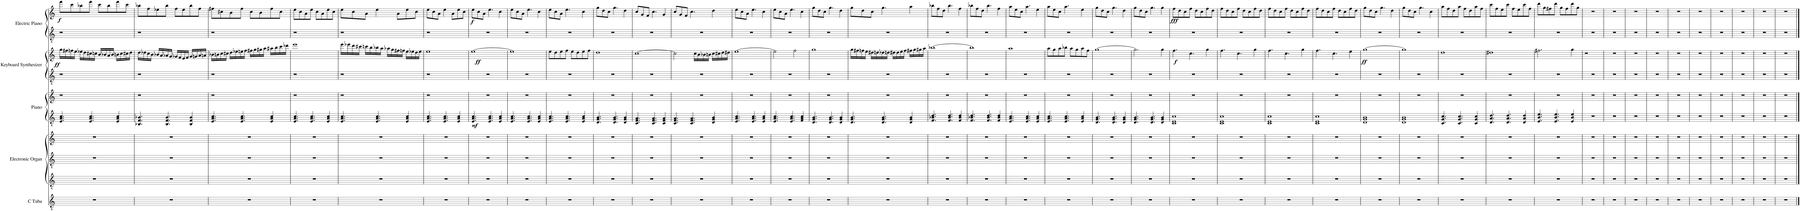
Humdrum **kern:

**kern	**kern	**kern	**kern	**kern	**kern	**dynam	**kern	**kern	**dynam	**kern	**kern	**dynam
*part5	*part4	*part4	*part4	*part3	*part3	*part3	*part2	*part2	*part2	*part1	*part1	*part1
*staff10	*staff9	*staff8	*staff7	*staff6	*staff5	*staff5/6	*staff4	*staff3	*staff3/4	*staff2	*staff1	*staff1/2
*I"C Tuba	*I"Electronic Organ	*	*	*I"Piano	*	*	*I"Keyboard Synthesizer	*	*	*I"Electric Piano	*	*
*I'C Tu.	*I'Et. Org.	*	*	*I'Pno.	*	*	*I'Synth.	*	*	*I'El. Pno.	*	*
*clefGv2	*clefGv2	*clefGv2	*clefG2	*clefGv2	*clefG2	*	*clefGv2	*clefG2	*	*clefGv2	*clefG2	*
*k[]	*k[]	*k[]	*k[]	*k[]	*k[]	*	*k[]	*k[]	*	*k[]	*k[]	*
=1	=1	=1	=1	=1	=1	=1	=1	=1	=1	=1	=1	=1
!	!	!	!	!	!	!	!	!	!LO:DY:b	!	!	!LO:DY:b
1r	1r	1r	1r	4.E/ 4.A/ 4.c/	1r	.	1r	16gg\LL	ff	1r	8fff\L	f
.	.	.	.	.	.	.	.	16ff#X\	.	.	.	.
.	.	.	.	.	.	.	.	16ffn\	.	.	8ccc\	.
.	.	.	.	.	.	.	.	16ee\JJ	.	.	.	.
.	.	.	.	.	.	.	.	16ee-X\LL	.	.	8bb-X\	.
.	.	.	.	.	.	.	.	16dd\	.	.	.	.
.	.	.	.	4.E/ 4.A/ 4.c/	.	.	.	16cc#X\	.	.	8fff\J	.
.	.	.	.	.	.	.	.	16ccn\JJ	.	.	.	.
.	.	.	.	.	.	.	.	16b/LL	.	.	8ccc\L	.
.	.	.	.	.	.	.	.	16b-X/	.	.	.	.
.	.	.	.	.	.	.	.	16a/	.	.	8bb-\	.
.	.	.	.	.	.	.	.	16b-/JJ	.	.	.	.
.	.	.	.	4E/ 4A/ 4c/	.	.	.	16bn\LL	.	.	8fff\	.
.	.	.	.	.	.	.	.	16cc\	.	.	.	.
.	.	.	.	.	.	.	.	16cc#X\	.	.	8ccc\J	.
.	.	.	.	.	.	.	.	16dd\JJ	.	.	.	.
=2	=2	=2	=2	=2	=2	=2	=2	=2	=2	=2	=2	=2
1r	1r	1r	1r	4.BB-X/ 4.F/ 4.B-X/	1r	.	1r	16dd\LL	.	1r	8bb-X\L	.
.	.	.	.	.	.	.	.	16dd-X\	.	.	.	.
.	.	.	.	.	.	.	.	16cc\	.	.	8ff\	.
.	.	.	.	.	.	.	.	16b\JJ	.	.	.	.
.	.	.	.	.	.	.	.	16b-X/LL	.	.	8ee-X\	.
.	.	.	.	.	.	.	.	16a/	.	.	.	.
.	.	.	.	4.BB-/ 4.F/ 4.B-/	.	.	.	16a-X/	.	.	8bb-\J	.
.	.	.	.	.	.	.	.	16g/JJ	.	.	.	.
.	.	.	.	.	.	.	.	16g-X/LL	.	.	8ff\L	.
.	.	.	.	.	.	.	.	16f/	.	.	.	.
.	.	.	.	.	.	.	.	16e/	.	.	8ee-\	.
.	.	.	.	.	.	.	.	16f/JJ	.	.	.	.
.	.	.	.	4BB-/ 4F/ 4B-/	.	.	.	16g-/LL	.	.	8bb-\	.
.	.	.	.	.	.	.	.	16gn/	.	.	.	.
.	.	.	.	.	.	.	.	16a-/	.	.	8ff\J	.
.	.	.	.	.	.	.	.	16an/JJ	.	.	.	.
=3	=3	=3	=3	=3	=3	=3	=3	=3	=3	=3	=3	=3
1r	1r	1r	1r	4.E/ 4.A/ 4.c/	1r	.	1r	16b-X\LL	.	1r	8ff#X\L	.
.	.	.	.	.	.	.	.	16bn\	.	.	.	.
.	.	.	.	.	.	.	.	16cc\	.	.	8cc#X\	.
.	.	.	.	.	.	.	.	16cc#X\JJ	.	.	.	.
.	.	.	.	.	.	.	.	16dd\LL	.	.	8b\	.
.	.	.	.	.	.	.	.	16ee-X\	.	.	.	.
.	.	.	.	4.E/ 4.A/ 4.c/	.	.	.	16een\	.	.	8ff#\J	.
.	.	.	.	.	.	.	.	16ff\JJ	.	.	.	.
.	.	.	.	.	.	.	.	16ff#X\LL	.	.	8cc#\L	.
.	.	.	.	.	.	.	.	16gg\	.	.	.	.
.	.	.	.	.	.	.	.	16gg#X\	.	.	8b\	.
.	.	.	.	.	.	.	.	16aa\JJ	.	.	.	.
.	.	.	.	4E/ 4A/ 4c/	.	.	.	16aa#X\LL	.	.	8ff#\	.
.	.	.	.	.	.	.	.	16bb\	.	.	.	.
.	.	.	.	.	.	.	.	16ccc\	.	.	8cc#\J	.
.	.	.	.	.	.	.	.	16ddd-X\JJ	.	.	.	.
=4	=4	=4	=4	=4	=4	=4	=4	=4	=4	=4	=4	=4
1r	1r	1r	1r	4.E/ 4.A/ 4.c/	1r	.	1r	1eee	.	1r	8ee\L	.
.	.	.	.	.	.	.	.	.	.	.	8cc\	.
.	.	.	.	.	.	.	.	.	.	.	8a\	.
.	.	.	.	4.E/ 4.A/ 4.c/	.	.	.	.	.	.	8ee\J	.
.	.	.	.	.	.	.	.	.	.	.	8cc\L	.
.	.	.	.	.	.	.	.	.	.	.	8a\	.
.	.	.	.	4E/ 4A/ 4c/	.	.	.	.	.	.	8ee\	.
.	.	.	.	.	.	.	.	.	.	.	8cc\J	.
=5	=5	=5	=5	=5	=5	=5	=5	=5	=5	=5	=5	=5
1r	1r	1r	1r	4.E/ 4.A/ 4.c/	1r	.	1r	16eee\LL	.	1r	8ee\L	.
.	.	.	.	.	.	.	.	16eee-X\	.	.	.	.
.	.	.	.	.	.	.	.	16ddd\	.	.	8cc\	.
.	.	.	.	.	.	.	.	16ccc#X\JJ	.	.	.	.
.	.	.	.	.	.	.	.	16cccn\LL	.	.	8a\J	.
.	.	.	.	.	.	.	.	16bb\	.	.	.	.
.	.	.	.	4.E/ 4.A/ 4.c/	.	.	.	16bb-X\	.	.	4ee\	.
.	.	.	.	.	.	.	.	16aa\JJ	.	.	.	.
.	.	.	.	.	.	.	.	16aa-X\LL	.	.	.	.
.	.	.	.	.	.	.	.	16gg\	.	.	.	.
.	.	.	.	.	.	.	.	16ff#X\	.	.	8a\L	.
.	.	.	.	.	.	.	.	16ffn\JJ	.	.	.	.
.	.	.	.	4E/ 4A/ 4c/	.	.	.	16ee\LL	.	.	8ee\	.
.	.	.	.	.	.	.	.	16ee-X\	.	.	.	.
.	.	.	.	.	.	.	.	16dd\	.	.	8cc\J	.
.	.	.	.	.	.	.	.	16ee-\JJ	.	.	.	.
=6	=6	=6	=6	=6	=6	=6	=6	=6	=6	=6	=6	=6
1r	1r	1r	1r	4.E/ 4.A/ 4.c/	1r	.	1r	1ee	.	1r	8ee\L	.
.	.	.	.	.	.	.	.	.	.	.	8cc\	.
.	.	.	.	.	.	.	.	.	.	.	8a\J	.
.	.	.	.	4.E/ 4.A/ 4.c/	.	.	.	.	.	.	4ee\	.
.	.	.	.	.	.	.	.	.	.	.	8a\L	.
.	.	.	.	4E/ 4A/ 4c/	.	.	.	.	.	.	8ee\	.
.	.	.	.	.	.	.	.	.	.	.	8cc\J	.
=7	=7	=7	=7	=7	=7	=7	=7	=7	=7	=7	=7	=7
!	!	!	!	!	!	!LO:DY:b=2	!	!	!LO:DY:b	!	!	!LO:DY:b
1r	1r	1r	1r	4.E/ 4.A/ 4.c/	1r	mf	1r	[1ee	ff	1r	8ee\L	f
.	.	.	.	.	.	.	.	.	.	.	8cc\	.
.	.	.	.	.	.	.	.	.	.	.	8a\J	.
.	.	.	.	4.E/ 4.A/ 4.c/	.	.	.	.	.	.	4.ee\	.
.	.	.	.	4E/ 4A/ 4c/	.	.	.	.	.	.	4cc\	.
=8	=8	=8	=8	=8	=8	=8	=8	=8	=8	=8	=8	=8
1r	1r	1r	1r	4.E/ 4.A/ 4.c/	1r	.	1r	1ee]	.	1r	8ee\L	.
.	.	.	.	.	.	.	.	.	.	.	8cc\	.
.	.	.	.	.	.	.	.	.	.	.	8a\J	.
.	.	.	.	4.E/ 4.A/ 4.c/	.	.	.	.	.	.	4.ee\	.
.	.	.	.	4E/ 4A/ 4c/	.	.	.	.	.	.	4cc\	.
=9	=9	=9	=9	=9	=9	=9	=9	=9	=9	=9	=9	=9
1r	1r	1r	1r	4.E/ 4.A/ 4.c/	1r	.	1r	8ee\L	.	1r	8ee\L	.
.	.	.	.	.	.	.	.	8dd\	.	.	8cc\	.
.	.	.	.	.	.	.	.	8ee\	.	.	8a\J	.
.	.	.	.	4.E/ 4.A/ 4.c/	.	.	.	8ff\J	.	.	4.ee\	.
.	.	.	.	.	.	.	.	8ee\L	.	.	.	.
.	.	.	.	.	.	.	.	8dd\	.	.	.	.
.	.	.	.	4E/ 4A/ 4c/	.	.	.	8ee\	.	.	4cc\	.
.	.	.	.	.	.	.	.	8ff\J	.	.	.	.
=10	=10	=10	=10	=10	=10	=10	=10	=10	=10	=10	=10	=10
1r	1r	1r	1r	4.D/ 4.G/ 4.B/	1r	.	1r	1dd	.	1r	8gg\L	.
.	.	.	.	.	.	.	.	.	.	.	8dd\	.
.	.	.	.	.	.	.	.	.	.	.	8cc\J	.
.	.	.	.	4.D/ 4.G/ 4.B/	.	.	.	.	.	.	4.gg\	.
.	.	.	.	4D/ 4G/ 4B/	.	.	.	.	.	.	4dd\	.
=11	=11	=11	=11	=11	=11	=11	=11	=11	=11	=11	=11	=11
1r	1r	1r	1r	4.C/ 4.F/ 4.A/	1r	.	1r	[1cc	.	1r	8cc/L	.
.	.	.	.	.	.	.	.	.	.	.	8g/	.
.	.	.	.	.	.	.	.	.	.	.	8f/J	.
.	.	.	.	4.C/ 4.F/ 4.A/	.	.	.	.	.	.	4.cc\	.
.	.	.	.	4C/ 4F/ 4A/	.	.	.	.	.	.	4g/	.
=12	=12	=12	=12	=12	=12	=12	=12	=12	=12	=12	=12	=12
1r	1r	1r	1r	4.C/ 4.F/ 4.A/	1r	.	1r	2cc\]	.	1r	8cc/L	.
.	.	.	.	.	.	.	.	.	.	.	8g/	.
.	.	.	.	.	.	.	.	.	.	.	8f/J	.
.	.	.	.	4.C/ 4.F/ 4.A/	.	.	.	.	.	.	4.cc\	.
.	.	.	.	.	.	.	.	16cc\LL	.	.	.	.
.	.	.	.	.	.	.	.	16b\	.	.	.	.
.	.	.	.	.	.	.	.	16b-X\	.	.	.	.
.	.	.	.	.	.	.	.	16bn\JJ	.	.	.	.
.	.	.	.	4D/ 4G/ 4B/	.	.	.	16cc\LL	.	.	4dd\	.
.	.	.	.	.	.	.	.	16cc#X\	.	.	.	.
.	.	.	.	.	.	.	.	16dd\	.	.	.	.
.	.	.	.	.	.	.	.	16dd#X\JJ	.	.	.	.
=13	=13	=13	=13	=13	=13	=13	=13	=13	=13	=13	=13	=13
1r	1r	1r	1r	4.E/ 4.A/ 4.c/	1r	.	1r	[1ee	.	1r	8ee\L	.
.	.	.	.	.	.	.	.	.	.	.	8cc\	.
.	.	.	.	.	.	.	.	.	.	.	8a\J	.
.	.	.	.	4.E/ 4.A/ 4.c/	.	.	.	.	.	.	4.ee\	.
.	.	.	.	4E/ 4A/ 4c/	.	.	.	.	.	.	4cc\	.
=14	=14	=14	=14	=14	=14	=14	=14	=14	=14	=14	=14	=14
1r	1r	1r	1r	4.E/ 4.A/ 4.c/	1r	.	1r	2ee\]	.	1r	8ee\L	.
.	.	.	.	.	.	.	.	.	.	.	8cc\	.
.	.	.	.	.	.	.	.	.	.	.	8a\J	.
.	.	.	.	4.E/ 4.A/ 4.c/	.	.	.	.	.	.	4.ee\	.
.	.	.	.	.	.	.	.	2ff\	.	.	.	.
.	.	.	.	4F/ 4A/ 4c/	.	.	.	.	.	.	4cc\	.
=15	=15	=15	=15	=15	=15	=15	=15	=15	=15	=15	=15	=15
1r	1r	1r	1r	4.D/ 4.G/ 4.B/	1r	.	1r	1gg	.	1r	8gg\L	.
.	.	.	.	.	.	.	.	.	.	.	8dd\	.
.	.	.	.	.	.	.	.	.	.	.	8cc\J	.
.	.	.	.	4.D/ 4.G/ 4.B/	.	.	.	.	.	.	4.gg\	.
.	.	.	.	4D/ 4G/ 4B/	.	.	.	.	.	.	4dd\	.
=16	=16	=16	=16	=16	=16	=16	=16	=16	=16	=16	=16	=16
1r	1r	1r	1r	4.D/ 4.G/ 4.B/	1r	.	1r	16gg\LL	.	1r	8gg\L	.
.	.	.	.	.	.	.	.	16ff#X\	.	.	.	.
.	.	.	.	.	.	.	.	16ffn\	.	.	8dd\	.
.	.	.	.	.	.	.	.	16ee\JJ	.	.	.	.
.	.	.	.	.	.	.	.	16dd#X\LL	.	.	8cc\J	.
.	.	.	.	.	.	.	.	16ddn\	.	.	.	.
.	.	.	.	4.D/ 4.G/ 4.B/	.	.	.	16dd-X\	.	.	4.gg\	.
.	.	.	.	.	.	.	.	16ddn\JJ	.	.	.	.
.	.	.	.	.	.	.	.	16dd#X\LL	.	.	.	.
.	.	.	.	.	.	.	.	16dd#\	.	.	.	.
.	.	.	.	.	.	.	.	16ee\	.	.	.	.
.	.	.	.	.	.	.	.	16ff\JJ	.	.	.	.
.	.	.	.	4D/ 4G/ 4B/	.	.	.	16ff#X\LL	.	.	4aa\	.
.	.	.	.	.	.	.	.	16gg\	.	.	.	.
.	.	.	.	.	.	.	.	16gg#X\	.	.	.	.
.	.	.	.	.	.	.	.	16aa\JJ	.	.	.	.
=17	=17	=17	=17	=17	=17	=17	=17	=17	=17	=17	=17	=17
1r	1r	1r	1r	4.F/ 4.B-X/ 4.d/	1r	.	1r	[1bb-X	.	1r	8bb-X\L	.
.	.	.	.	.	.	.	.	.	.	.	8ff\	.
.	.	.	.	.	.	.	.	.	.	.	8dd\J	.
.	.	.	.	4.F/ 4.B-/ 4.d/	.	.	.	.	.	.	4.bb-\	.
.	.	.	.	4F/ 4B-/ 4d/	.	.	.	.	.	.	4ff\	.
=18	=18	=18	=18	=18	=18	=18	=18	=18	=18	=18	=18	=18
1r	1r	1r	1r	4.F/ 4.B-X/ 4.d/	1r	.	1r	1bb-]	.	1r	8bb-X\L	.
.	.	.	.	.	.	.	.	.	.	.	8ff\	.
.	.	.	.	.	.	.	.	.	.	.	8dd\J	.
.	.	.	.	4.F/ 4.B-/ 4.d/	.	.	.	.	.	.	4.bb-\	.
.	.	.	.	4F/ 4B-/ 4d/	.	.	.	.	.	.	4ff\	.
=19	=19	=19	=19	=19	=19	=19	=19	=19	=19	=19	=19	=19
1r	1r	1r	1r	4.E/ 4.A/ 4.c/	1r	.	1r	1aa	.	1r	8aa\L	.
.	.	.	.	.	.	.	.	.	.	.	8ee\	.
.	.	.	.	.	.	.	.	.	.	.	8cc\J	.
.	.	.	.	4.E/ 4.A/ 4.c/	.	.	.	.	.	.	4.aa\	.
.	.	.	.	4E/ 4A/ 4c/	.	.	.	.	.	.	4ee\	.
=20	=20	=20	=20	=20	=20	=20	=20	=20	=20	=20	=20	=20
1r	1r	1r	1r	4.E/ 4.A/ 4.c/	1r	.	1r	8aa\L	.	1r	8aa\L	.
.	.	.	.	.	.	.	.	8gg\	.	.	8ee\	.
.	.	.	.	.	.	.	.	8aa\	.	.	8cc\J	.
.	.	.	.	4.E/ 4.A/ 4.c/	.	.	.	8bb-X\J	.	.	4.aa\	.
.	.	.	.	.	.	.	.	8aa\L	.	.	.	.
.	.	.	.	.	.	.	.	8gg\	.	.	.	.
.	.	.	.	4E/ 4A/ 4c/	.	.	.	8aa\	.	.	4ee\	.
.	.	.	.	.	.	.	.	8ff\J	.	.	.	.
=21	=21	=21	=21	=21	=21	=21	=21	=21	=21	=21	=21	=21
1r	1r	1r	1r	4.D/ 4.G/ 4.B/	1r	.	1r	[1gg	.	1r	8gg\L	.
.	.	.	.	.	.	.	.	.	.	.	8dd\	.
.	.	.	.	.	.	.	.	.	.	.	8cc\J	.
.	.	.	.	4.D/ 4.G/ 4.B/	.	.	.	.	.	.	4.gg\	.
.	.	.	.	4D/ 4G/ 4B/	.	.	.	.	.	.	4dd\	.
=22	=22	=22	=22	=22	=22	=22	=22	=22	=22	=22	=22	=22
1r	1r	1r	1r	4.D/ 4.G/ 4.B/	1r	.	1r	2.gg\]	.	1r	8gg\L	.
.	.	.	.	.	.	.	.	.	.	.	8dd\	.
.	.	.	.	.	.	.	.	.	.	.	8cc\J	.
.	.	.	.	4.D/ 4.G/ 4.B/	.	.	.	.	.	.	4.gg\	.
.	.	.	.	4D/ 4G/ 4B/	.	.	.	4gg\	.	.	4gg\	.
=23	=23	=23	=23	=23	=23	=23	=23	=23	=23	=23	=23	=23
!	!	!	!	!	!	!	!	!	!LO:DY:b	!	!	!LO:DY:b
1r	1r	1r	1r	1C 1E 1c	1r	.	1r	4.ff\	f	1r	8ff\L	fff
.	.	.	.	.	.	.	.	.	.	.	8dd\	.
.	.	.	.	.	.	.	.	.	.	.	8cc\	.
.	.	.	.	.	.	.	.	4.cc\	.	.	8ff\J	.
.	.	.	.	.	.	.	.	.	.	.	8dd\L	.
.	.	.	.	.	.	.	.	.	.	.	8cc\	.
.	.	.	.	.	.	.	.	4gg\	.	.	8ff\	.
.	.	.	.	.	.	.	.	.	.	.	8dd\J	.
=24	=24	=24	=24	=24	=24	=24	=24	=24	=24	=24	=24	=24
1r	1r	1r	1r	1C 1E 1c	1r	.	1r	4.ff\	.	1r	8ff\L	.
.	.	.	.	.	.	.	.	.	.	.	8dd\	.
.	.	.	.	.	.	.	.	.	.	.	8cc\	.
.	.	.	.	.	.	.	.	4.cc\	.	.	8ff\J	.
.	.	.	.	.	.	.	.	.	.	.	8dd\L	.
.	.	.	.	.	.	.	.	.	.	.	8cc\	.
.	.	.	.	.	.	.	.	4gg\	.	.	8ff\	.
.	.	.	.	.	.	.	.	.	.	.	8dd\J	.
=25	=25	=25	=25	=25	=25	=25	=25	=25	=25	=25	=25	=25
1r	1r	1r	1r	1C 1E 1c	1r	.	1r	4.ff\	.	1r	8ff\L	.
.	.	.	.	.	.	.	.	.	.	.	8dd\	.
.	.	.	.	.	.	.	.	.	.	.	8cc\	.
.	.	.	.	.	.	.	.	4.cc\	.	.	8ff\J	.
.	.	.	.	.	.	.	.	.	.	.	8dd\L	.
.	.	.	.	.	.	.	.	.	.	.	8cc\	.
.	.	.	.	.	.	.	.	4gg\	.	.	8ff\	.
.	.	.	.	.	.	.	.	.	.	.	8dd\J	.
=26	=26	=26	=26	=26	=26	=26	=26	=26	=26	=26	=26	=26
1r	1r	1r	1r	1C 1E 1c	1r	.	1r	4.ff\	.	1r	8ff\L	.
.	.	.	.	.	.	.	.	.	.	.	8dd\	.
.	.	.	.	.	.	.	.	.	.	.	8cc\	.
.	.	.	.	.	.	.	.	4.cc\	.	.	8ff\J	.
.	.	.	.	.	.	.	.	.	.	.	8dd\L	.
.	.	.	.	.	.	.	.	.	.	.	8cc\	.
.	.	.	.	.	.	.	.	4ee\	.	.	8ff\	.
.	.	.	.	.	.	.	.	.	.	.	8dd\J	.
=27	=27	=27	=27	=27	=27	=27	=27	=27	=27	=27	=27	=27
!	!	!	!	!	!	!	!	!	!LO:DY:b	!	!	!
1r	1r	1r	1r	1D 1G 1B	1r	.	1r	[1gg	ff	1r	8gg\L	.
.	.	.	.	.	.	.	.	.	.	.	8dd\	.
.	.	.	.	.	.	.	.	.	.	.	8cc\J	.
.	.	.	.	.	.	.	.	.	.	.	4.gg\	.
.	.	.	.	.	.	.	.	.	.	.	4dd\	.
=28	=28	=28	=28	=28	=28	=28	=28	=28	=28	=28	=28	=28
1r	1r	1r	1r	1D 1G 1B	1r	.	1r	1gg]	.	1r	8gg\L	.
.	.	.	.	.	.	.	.	.	.	.	8dd\	.
.	.	.	.	.	.	.	.	.	.	.	8cc\J	.
.	.	.	.	.	.	.	.	.	.	.	4.gg\	.
.	.	.	.	.	.	.	.	.	.	.	4cc\	.
=29	=29	=29	=29	=29	=29	=29	=29	=29	=29	=29	=29	=29
1r	1r	1r	1r	4.C/ 4.G/ 4.c/	1r	.	1r	1dd	.	1r	8aa\L	.
.	.	.	.	.	.	.	.	.	.	.	8ff\	.
.	.	.	.	.	.	.	.	.	.	.	8dd\	.
.	.	.	.	4.C/ 4.G/ 4.c/	.	.	.	.	.	.	8aa\J	.
.	.	.	.	.	.	.	.	.	.	.	8ff\L	.
.	.	.	.	.	.	.	.	.	.	.	8dd\	.
.	.	.	.	4C/ 4G/ 4c/	.	.	.	.	.	.	8aa\	.
.	.	.	.	.	.	.	.	.	.	.	8ff\J	.
=30	=30	=30	=30	=30	=30	=30	=30	=30	=30	=30	=30	=30
1r	1r	1r	1r	4.D/ 4.A/ 4.d/	1r	.	1r	1dd#X	.	1r	8ccc\L	.
.	.	.	.	.	.	.	.	.	.	.	8ff\	.
.	.	.	.	.	.	.	.	.	.	.	8ee\	.
.	.	.	.	4.D/ 4.A/ 4.d/	.	.	.	.	.	.	8ccc\J	.
.	.	.	.	.	.	.	.	.	.	.	8ff\L	.
.	.	.	.	.	.	.	.	.	.	.	8ee\	.
.	.	.	.	4D/ 4A/ 4d/	.	.	.	.	.	.	8ccc\	.
.	.	.	.	.	.	.	.	.	.	.	8ff\J	.
=31	=31	=31	=31	=31	=31	=31	=31	=31	=31	=31	=31	=31
1r	1r	1r	1r	4.E/ 4.B/ 4.e/	1r	.	1r	2.ff#X\	.	1r	8ddd\L	.
.	.	.	.	.	.	.	.	.	.	.	8gg\	.
.	.	.	.	.	.	.	.	.	.	.	8ff#X\	.
.	.	.	.	4.E/ 4.B/ 4.e/	.	.	.	.	.	.	8ddd\J	.
.	.	.	.	.	.	.	.	.	.	.	8gg\L	.
.	.	.	.	.	.	.	.	.	.	.	8ff#\	.
.	.	.	.	4E/ 4B/ 4e/	.	.	.	4gg\	.	.	8ddd\	.
.	.	.	.	.	.	.	.	.	.	.	8gg\J	.
=32	=32	=32	=32	=32	=32	=32	=32	=32	=32	=32	=32	=32
1r	1r	1r	1r	1r	1r	.	1r	1r	.	1r	1r	.
=33	=33	=33	=33	=33	=33	=33	=33	=33	=33	=33	=33	=33
1r	1r	1r	1r	1r	1r	.	1r	1r	.	1r	1r	.
=34	=34	=34	=34	=34	=34	=34	=34	=34	=34	=34	=34	=34
1r	1r	1r	1r	1r	1r	.	1r	1r	.	1r	1r	.
=35	=35	=35	=35	=35	=35	=35	=35	=35	=35	=35	=35	=35
1r	1r	1r	1r	1r	1r	.	1r	1r	.	1r	1r	.
=36	=36	=36	=36	=36	=36	=36	=36	=36	=36	=36	=36	=36
1r	1r	1r	1r	1r	1r	.	1r	1r	.	1r	1r	.
=37	=37	=37	=37	=37	=37	=37	=37	=37	=37	=37	=37	=37
1r	1r	1r	1r	1r	1r	.	1r	1r	.	1r	1r	.
=38	=38	=38	=38	=38	=38	=38	=38	=38	=38	=38	=38	=38
1r	1r	1r	1r	1r	1r	.	1r	1r	.	1r	1r	.
=39	=39	=39	=39	=39	=39	=39	=39	=39	=39	=39	=39	=39
1r	1r	1r	1r	1r	1r	.	1r	1r	.	1r	1r	.
=40	=40	=40	=40	=40	=40	=40	=40	=40	=40	=40	=40	=40
1r	1r	1r	1r	1r	1r	.	1r	1r	.	1r	1r	.
=41	=41	=41	=41	=41	=41	=41	=41	=41	=41	=41	=41	=41
1r	1r	1r	1r	1r	1r	.	1r	1r	.	1r	1r	.
==	==	==	==	==	==	==	==	==	==	==	==	==
*-	*-	*-	*-	*-	*-	*-	*-	*-	*-	*-	*-	*-
